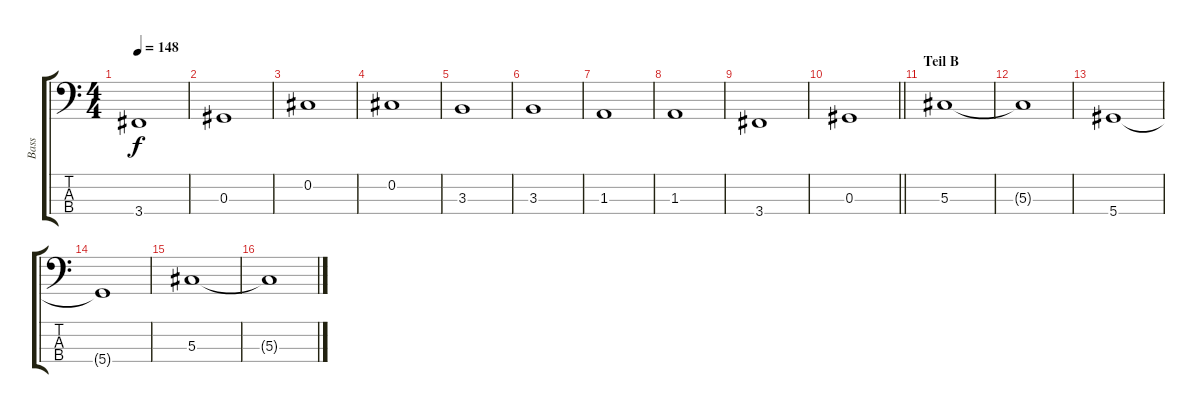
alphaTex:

\track ("Bass" "Bass") {instrument electricbassfinger}
\staff {score tabs}
\tuning (Gb2 Db2 Ab1 Eb1) {hide}
\ts (4 4)
\tempo 148
\clef f4
\ks c
3.4.1{dy f} |
0.3.1 |
0.2.1 |
0.2.1 |
3.3.1 |
3.3.1 |
1.3.1 |
1.3.1 |
3.4.1 |
\barLineRight lightlight
0.3.1 |
\section ("" "Teil B")
5.3.1 |
5.3{t}.1 |
5.4.1 |
5.4{t}.1 |
5.3.1 |
5.3{t}.1
